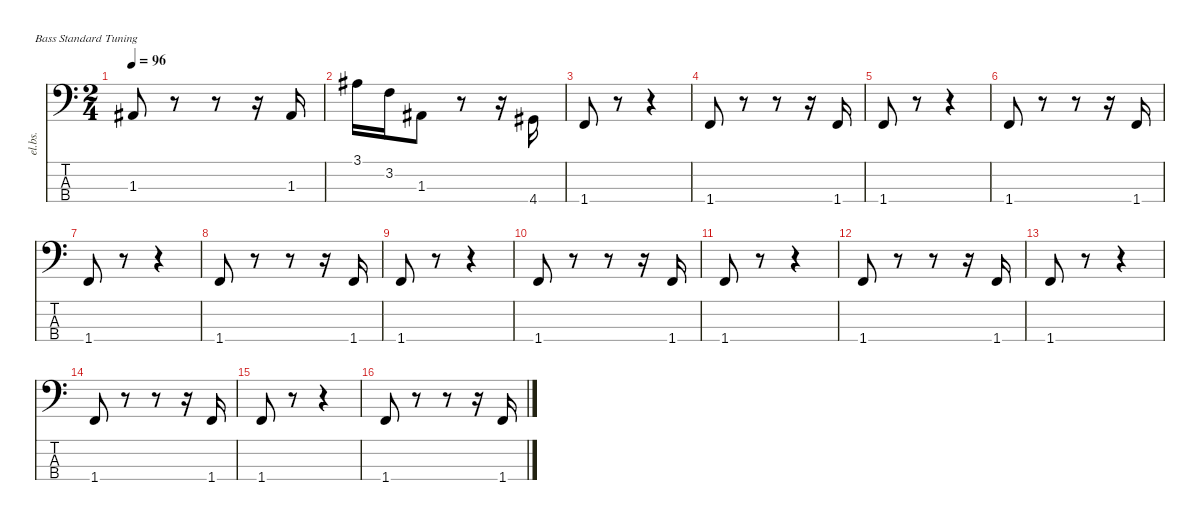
\defaultSystemsLayout 4
\hideDynamics
\bracketExtendMode nobrackets
\otherSystemsTrackNameOrientation horizontal
\track ("Bass" "el.bs.") {instrument electricbassfinger}
\staff {score tabs}
\tuning (G2 D2 A1 E1)
\ts (2 4)
\tempo 96
\clef f4
\ks c
1.3{acc #}.8{dy f beam Up} r.8{beam Up} r.8{beam Up} r.16{beam Up} 1.3{acc #}.16{beam Up} |
3.1{acc #}.16{beam Down} 3.2.16{beam Down} 1.3{acc #}.8{beam Down} r.8{beam Down} r.16{beam Down} 4.4{acc #}.16{beam Up} |
1.4.8{beam Up} r.8{beam Up} r.4{beam Up} |
1.4.8{beam Up} r.8{beam Up} r.8{beam Up} r.16{beam Up} 1.4.16{beam Up} |
1.4.8{beam Up} r.8{beam Up} r.4{beam Up} |
1.4.8{beam Up} r.8{beam Up} r.8{beam Up} r.16{beam Up} 1.4.16{beam Up} |
1.4.8{beam Up} r.8{beam Up} r.4{beam Up} |
1.4.8{beam Up} r.8{beam Up} r.8{beam Up} r.16{beam Up} 1.4.16{beam Up} |
1.4.8{beam Up} r.8{beam Up} r.4{beam Up} |
1.4.8{beam Up} r.8{beam Up} r.8{beam Up} r.16{beam Up} 1.4.16{beam Up} |
1.4.8{beam Up} r.8{beam Up} r.4{beam Up} |
1.4.8{beam Up} r.8{beam Up} r.8{beam Up} r.16{beam Up} 1.4.16{beam Up} |
1.4.8{beam Up} r.8{beam Up} r.4{beam Up} |
1.4.8{beam Up} r.8{beam Up} r.8{beam Up} r.16{beam Up} 1.4.16{beam Up} |
1.4.8{beam Up} r.8{beam Up} r.4{beam Up} |
1.4.8{beam Up} r.8{beam Up} r.8{beam Up} r.16{beam Up} 1.4.16{beam Up}
